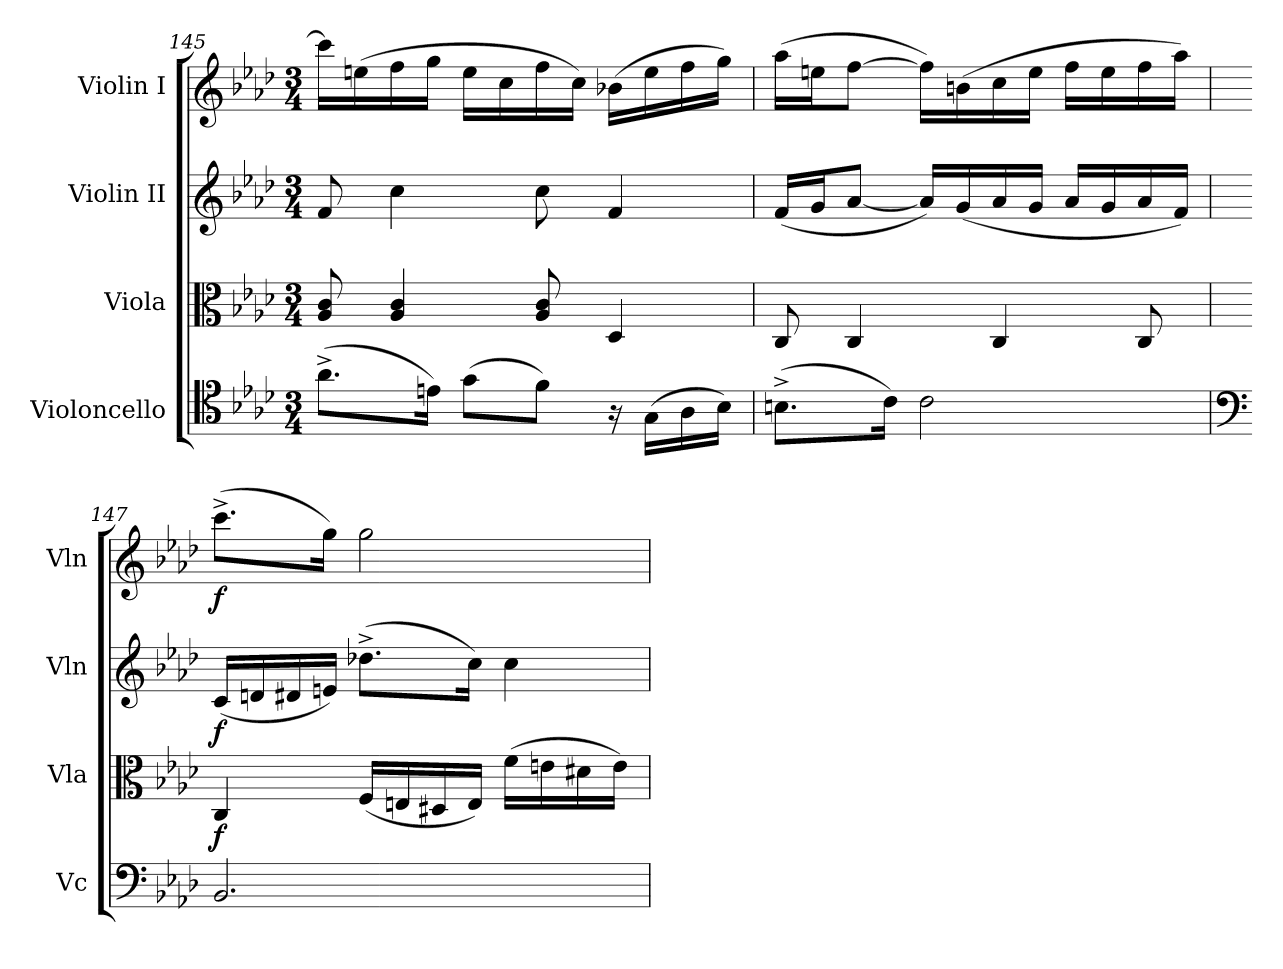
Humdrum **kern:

**kern	**kern	**dynam	**kern	**dynam	**kern	**dynam
*part4	*part3	*part3	*part2	*part2	*part1	*part1
*staff4	*staff3	*staff3	*staff2	*staff2	*staff1	*staff1
*I"Violoncello	*I"Viola	*	*I"Violin II	*	*I"Violin I	*
*I'Vc	*I'Vla	*	*I'Vln	*	*I'Vln	*
*clefC4	*clefC3	*	*clefG2	*	*clefG2	*
*k[b-e-a-d-]	*k[b-e-a-d-]	*	*k[b-e-a-d-]	*	*k[b-e-a-d-]	*
*M3/4	*M3/4	*	*M3/4	*	*M3/4	*
=145	=145	=145	=145	=145	=145	=145
(8.a-^\L	8A-/ 8c/	.	8f/	.	16ccc\LL]	.
.	.	.	.	.	(16een\	.
.	4A-/ 4c/	.	4cc\	.	16ff\	.
16en\Jk)	.	.	.	.	16gg\JJ	.
(8g\L	.	.	.	.	16ee\LL	.
.	.	.	.	.	16cc\	.
8f\J)	8A-/ 8c/	.	8cc\	.	16ff\	.
.	.	.	.	.	16cc\JJ)	.
16r	4D-/	.	4f/	.	(16b-X\LL	.
(16G\LL	.	.	.	.	16ee\	.
16A-\	.	.	.	.	16ff\	.
16B-\JJ)	.	.	.	.	16gg\JJ)	.
=146	=146	=146	=146	=146	=146	=146
(8.Bn^\L	8C/	.	(16f/LL	.	(16aa-\LL	.
.	.	.	16g/J	.	16een\J	.
.	4C/	.	[8a-/J	.	[8ff\J	.
16c\Jk)	.	.	.	.	.	.
2c\	.	.	16a-/LL])	.	16ff\LL])	.
.	.	.	(16g/	.	(16bn\	.
.	4C/	.	16a-/	.	16cc\	.
.	.	.	16g/JJ	.	16ee\JJ	.
.	.	.	16a-/LL	.	16ff\LL	.
.	.	.	16g/	.	16ee\	.
.	8C/	.	16a-/	.	16ff\	.
.	.	.	16f/JJ)	.	16aa-\JJ)	.
!!LO:PB:g=z
=147	=147	=147	=147	=147	=147	=147
*clefF4	*	*	*	*	*	*
!	!	!LO:DY:b	!	!LO:DY:b	!	!LO:DY:b
2.BB-/	4C/	f	(16c/LL	f	(8.ccc^\L	f
.	.	.	16dn/	.	.	.
.	.	.	16d#X/	.	.	.
.	.	.	16en/JJ)	.	16gg\Jk)	.
.	(16F/LL	.	(8.dd-X^\L	.	2gg\	.
.	16En/	.	.	.	.	.
.	16D#X/	.	.	.	.	.
.	16E/JJ)	.	16cc\Jk)	.	.	.
.	(16f\LL	.	4cc\	.	.	.
.	16en\	.	.	.	.	.
.	16d#X\	.	.	.	.	.
.	16e\JJ)	.	.	.	.	.
=	=	=	=	=	=	=
*-	*-	*-	*-	*-	*-	*-
